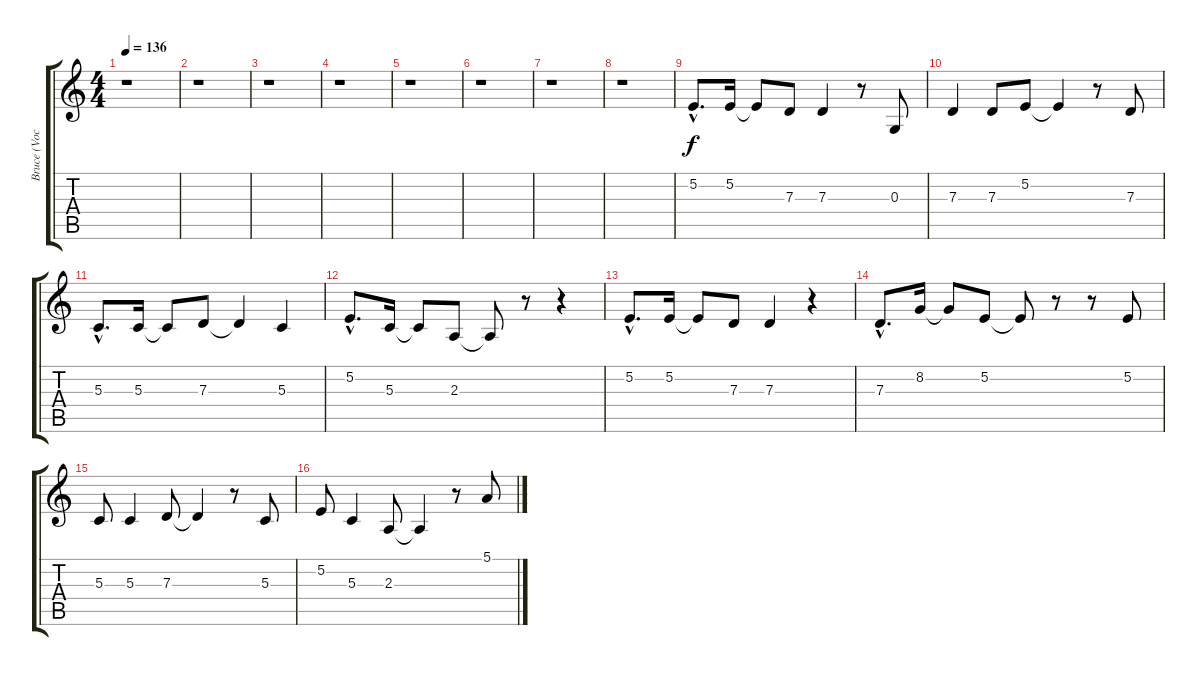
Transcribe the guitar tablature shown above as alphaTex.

\track ("Bruce (Vocals)" "Bruce (Voc") {instrument lead2sawtooth}
\staff {score tabs}
\tuning (E4 B3 G3 D3 A2 E2) {hide}
\ts (4 4)
\tempo 136
\clef g2
\ks c
r.1{dy f instrument lead2sawtooth} |
r.1 |
r.1 |
r.1 |
r.1 |
r.1 |
r.1 |
r.1 |
5.2{hac}.8{d} 5.2.16 5.2{t}.8 7.3.8 7.3.4 r.8 0.3.8 |
7.3.4 7.3.8 5.2.8 5.2{t}.4 r.8 7.3.8 |
5.3{hac}.8{d} 5.3.16 5.3{t}.8 7.3.8 7.3{t}.4 5.3.4 |
5.2{hac}.8{d} 5.3.16 5.3{t}.8 2.3.8 2.3{t}.8 r.8 r.4 |
5.2{hac}.8{d} 5.2.16 5.2{t}.8 7.3.8 7.3.4 r.4 |
7.3{hac}.8{d} 8.2.16 8.2{t}.8 5.2.8 5.2{t}.8 r.8 r.8 5.2.8 |
5.3.8 5.3.4 7.3.8 7.3{t}.4 r.8 5.3.8 |
5.2.8 5.3.4 2.3.8 2.3{t}.4 r.8 5.1.8
